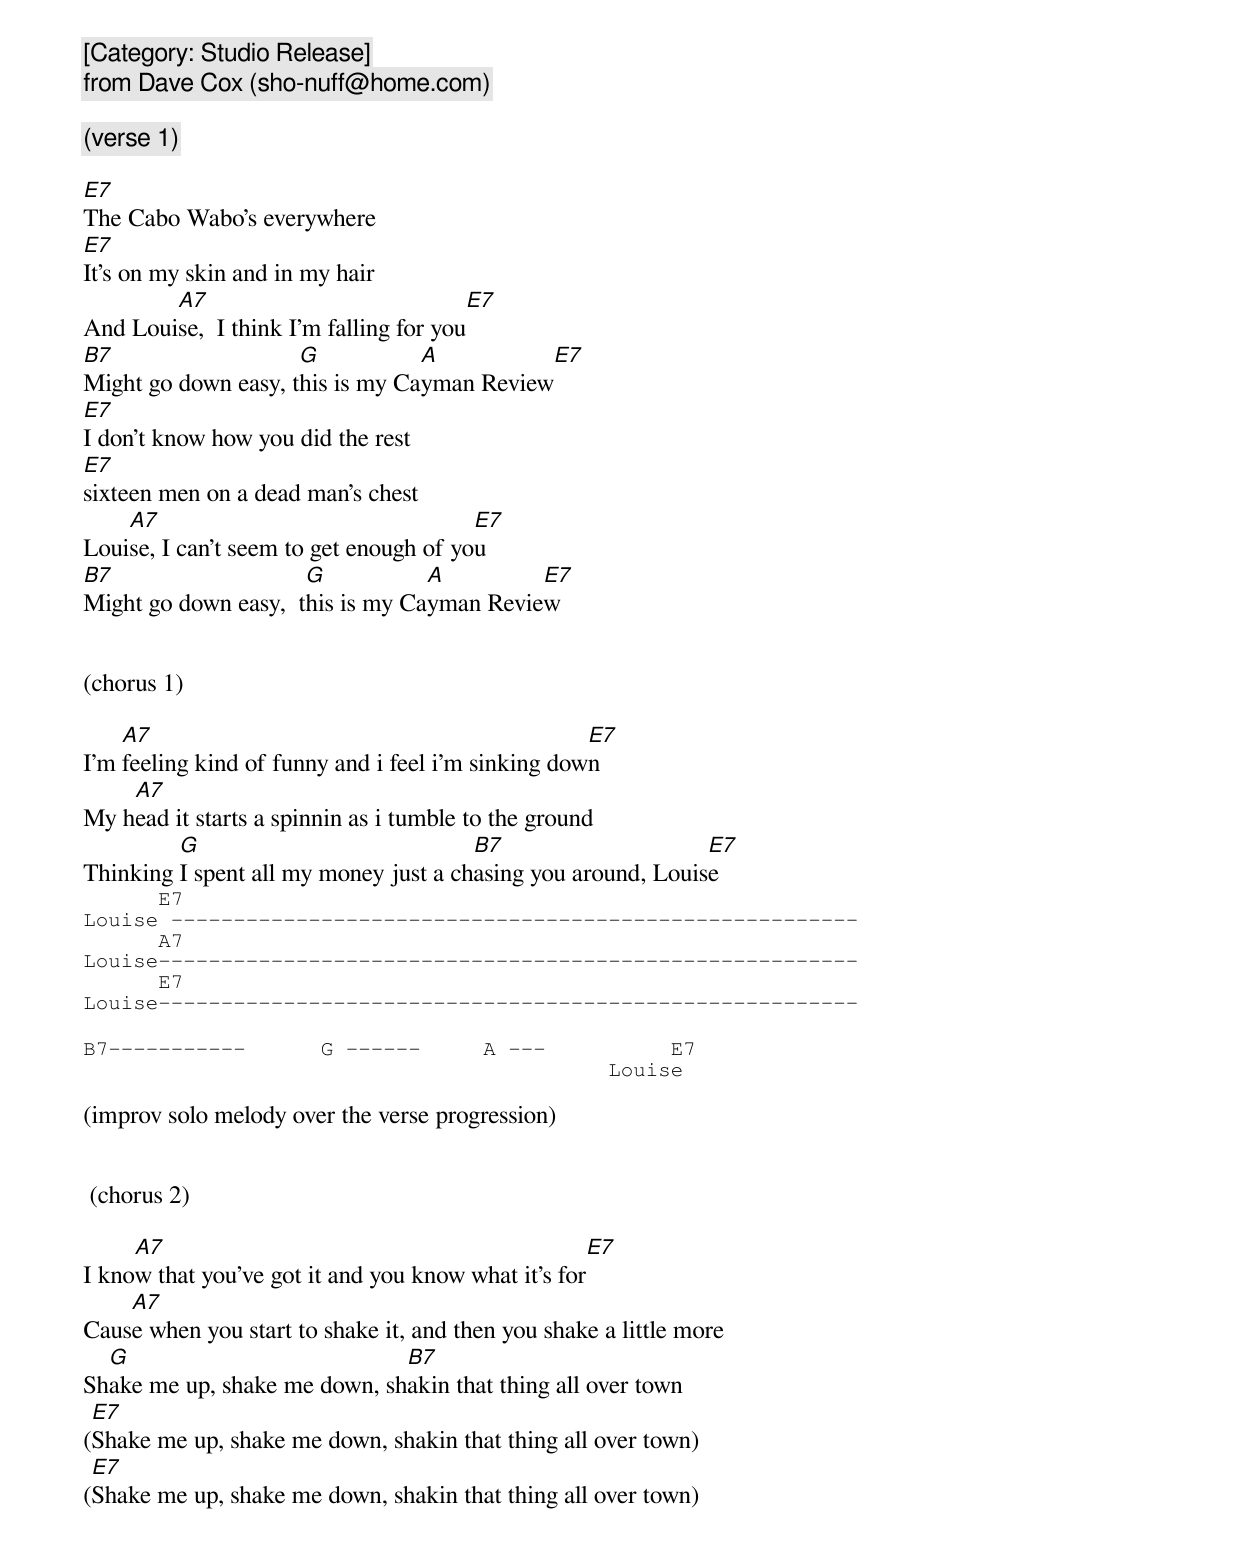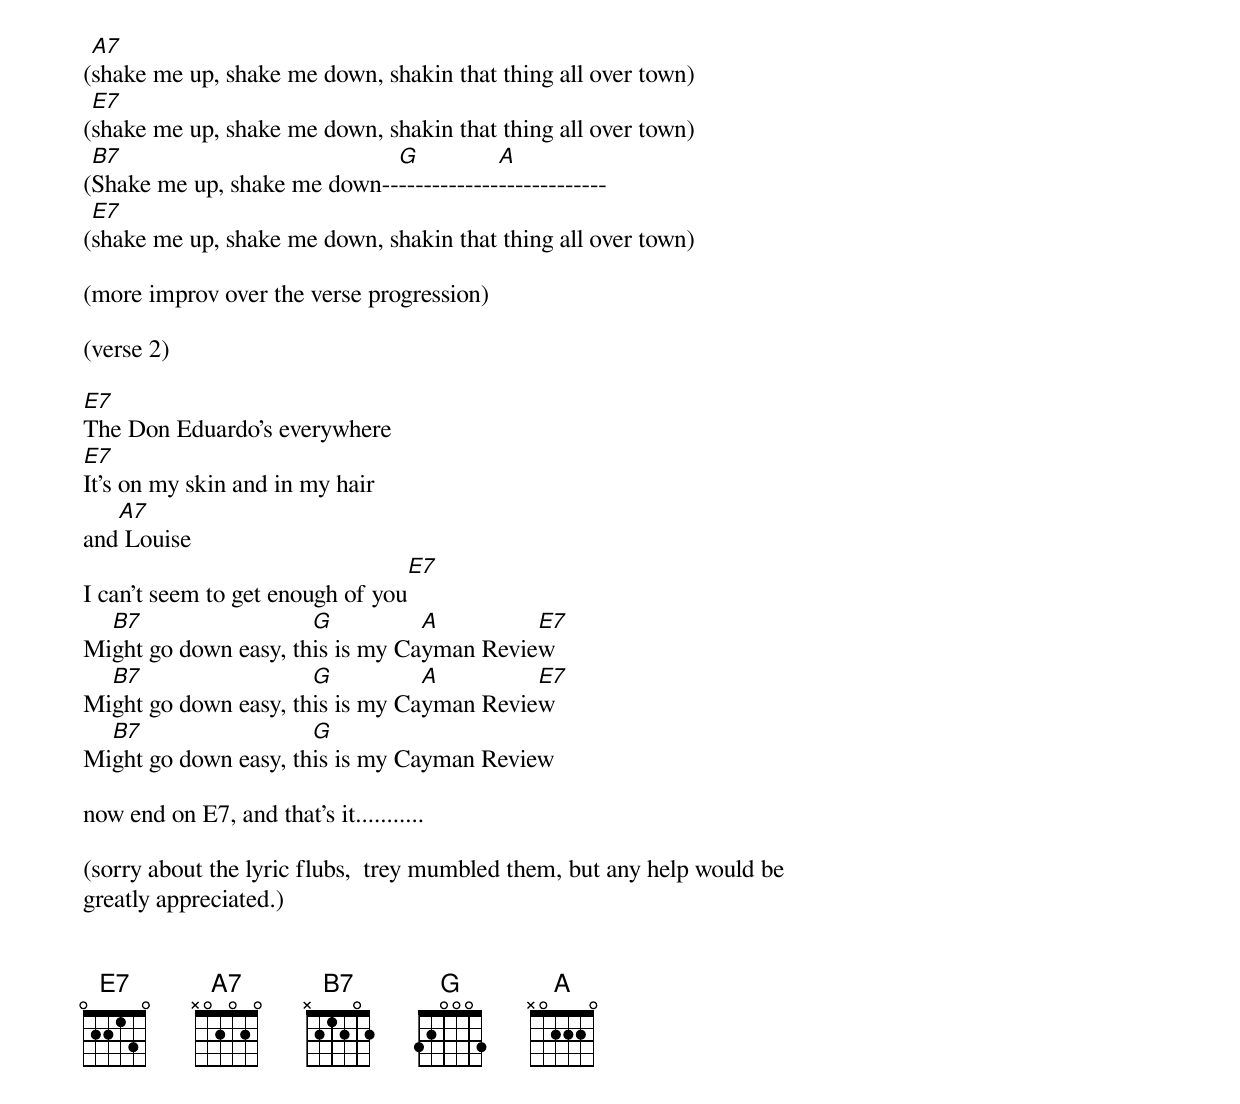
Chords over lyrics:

[[Category: Studio Release]]
<pre>
from Dave Cox (sho-nuff@home.com)

(verse 1)

E7
The Cabo Wabo's everywhere
E7
It's on my skin and in my hair
        A7                              E7
And Louise,  I think I'm falling for you
B7                   G           A          E7
Might go down easy, this is my Cayman Review
E7
I don't know how you did the rest
E7
sixteen men on a dead man's chest
    A7                                  E7
Louise, I can't seem to get enough of you
B7                    G           A         E7
Might go down easy,  this is my Cayman Review


(chorus 1)

    A7                                              E7
I'm feeling kind of funny and i feel i'm sinking down
    A7
My head it starts a spinnin as i tumble to the ground
         G                             B7                     E7
Thinking I spent all my money just a chasing you around, Louise
      E7
Louise -------------------------------------------------------
      A7
Louise--------------------------------------------------------
      E7
Louise--------------------------------------------------------

B7-----------      G ------     A ---          E7
                                          Louise

(improv solo melody over the verse progression)


 (chorus 2)

     A7                                                E7
I know that you've got it and you know what it's for
    A7
Cause when you start to shake it, and then you shake a little more
  G                           B7
Shake me up, shake me down, shakin that thing all over town
 E7
(Shake me up, shake me down, shakin that thing all over town)
 E7
(Shake me up, shake me down, shakin that thing all over town)
 A7
(shake me up, shake me down, shakin that thing all over town)
 E7
(shake me up, shake me down, shakin that thing all over town)
 B7                          G           A
(Shake me up, shake me down---------------------------
 E7
(shake me up, shake me down, shakin that thing all over town)

(more improv over the verse progression)

(verse 2)

E7
The Don Eduardo's everywhere
E7
It's on my skin and in my hair
   A7
and Louise
                                 E7
I can't seem to get enough of you
  B7                  G          A         E7
Might go down easy, this is my Cayman Review
  B7                  G          A         E7
Might go down easy, this is my Cayman Review
  B7                  G
Might go down easy, this is my Cayman Review

now end on E7, and that's it...........

(sorry about the lyric flubs,  trey mumbled them, but any help would be
greatly appreciated.)

</pre>
